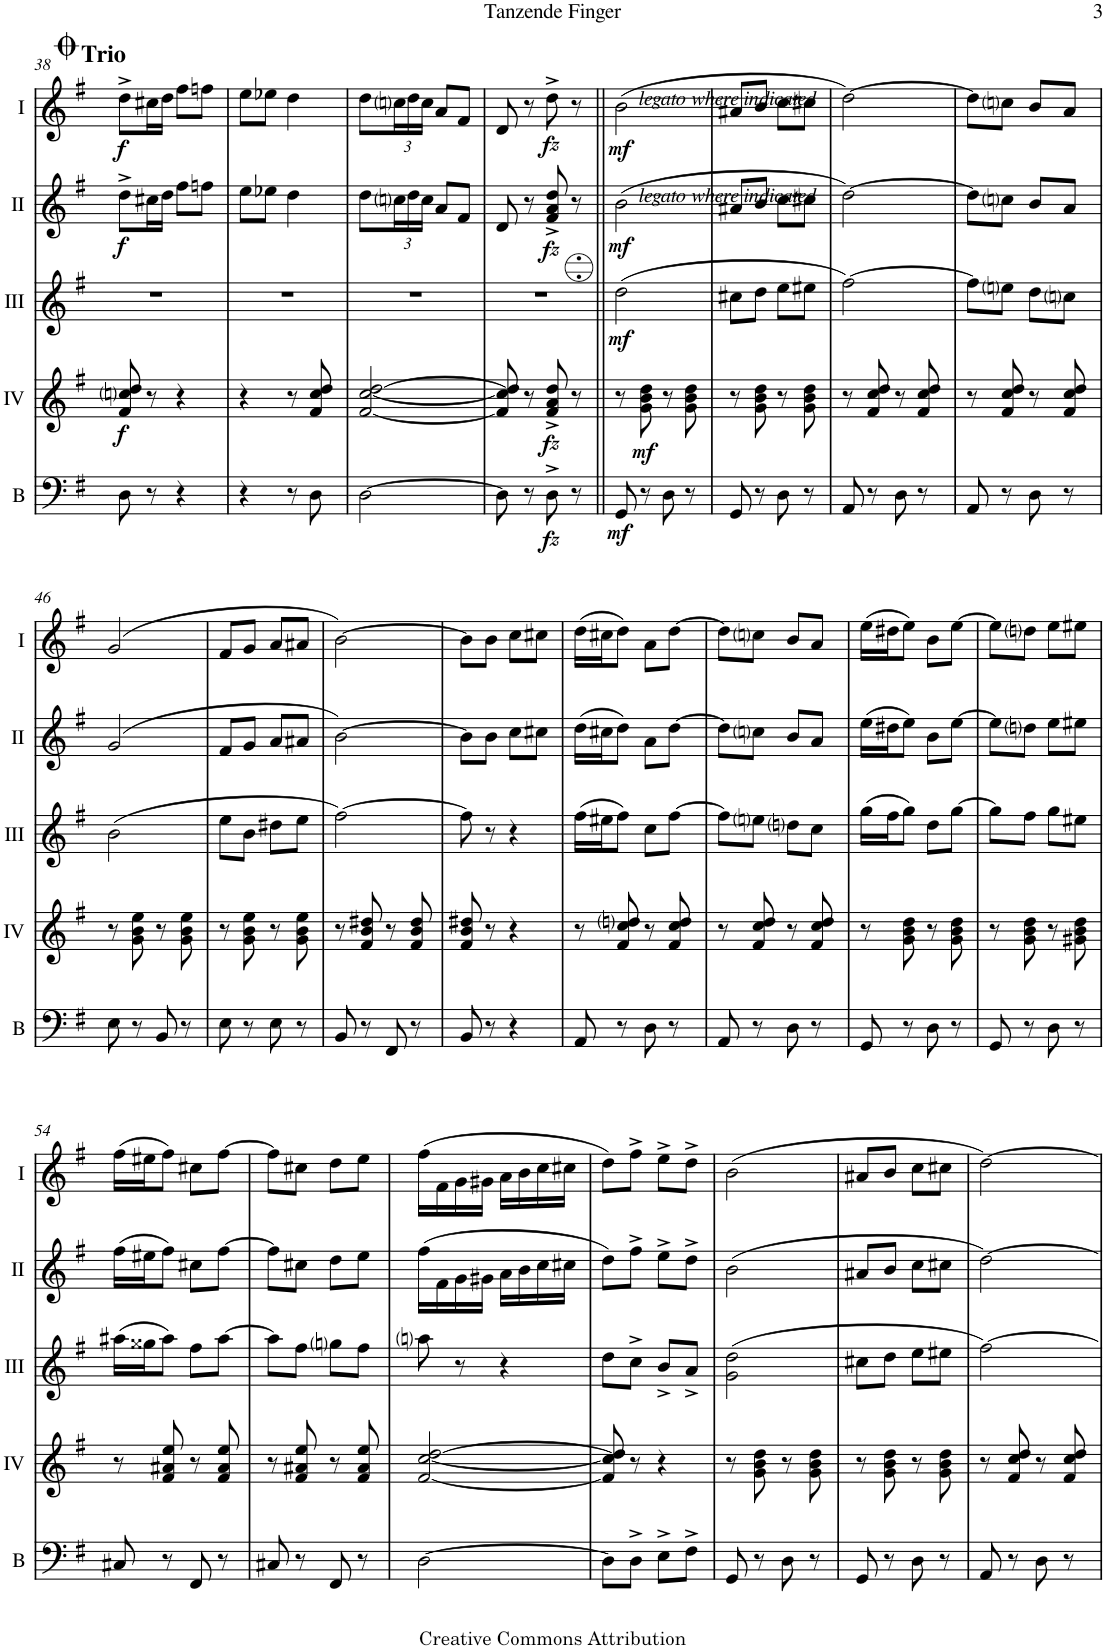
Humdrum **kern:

**kern	**dynam	**kern	**dynam	**kern	**dynam	**kern	**dynam	**kern	**dynam
*part5	*part5	*part4	*part4	*part3	*part3	*part2	*part2	*part1	*part1
*staff5	*staff5	*staff4	*staff4	*staff3	*staff3	*staff2	*staff2	*staff1	*staff1
*I"Bass	*	*I"Acc. 4	*	*I"Acc. 3	*	*I"Acc. 2	*	*I"Acc. 1	*
*I'B	*	*	*	*	*	*	*	*	*
!!LO:PB:g=z
*clefF4	*	*clefG2	*	*clefG2	*	*clefG2	*	*clefG2	*
*Trd7c12	*	*Trd7c12	*	*Trd7c12	*	*	*	*	*
*k[f#]	*	*k[f#]	*	*k[f#]	*	*k[f#]	*	*k[f#]	*
*M2/4	*	*M2/4	*	*M2/4	*	*M2/4	*	*M2/4	*
=38	=38	=38	=38	=38	=38	=38	=38	=38	=38
!	!	!	!	!	!	!	!	!LO:TX:a:B:t=Trio	!
!	!	!	!LO:DY:b	!	!	!	!LO:DY:b	!	!LO:DY:b
8D\	.	8f#/ 8ccni/ 8dd/	f	2r	.	8dd^\L	f	8dd^\L	f
8r	.	8r	.	.	.	16cc#X\L	.	16cc#X\L	.
.	.	.	.	.	.	16dd\JJ	.	16dd\JJ	.
4r	.	4r	.	.	.	8ff#\L	.	8ff#\L	.
.	.	.	.	.	.	8ffn\J	.	8ffn\J	.
=39	=39	=39	=39	=39	=39	=39	=39	=39	=39
4r	.	4r	.	2r	.	8ee\L	.	8ee\L	.
.	.	.	.	.	.	8ee-X\J	.	8ee-X\J	.
8r	.	8r	.	.	.	4dd\	.	4dd\	.
8D\	.	8f#/ 8cc/ 8dd/	.	.	.	.	.	.	.
=40	=40	=40	=40	=40	=40	=40	=40	=40	=40
[2D\	.	[2f#/ [2cc/ [2dd/	.	2r	.	8dd\L	.	8dd\L	.
*	*	*	*	*	*	*Xbrackettup	*	*Xbrackettup	*
.	.	.	.	.	.	24ccni\L	.	24ccni\L	.
.	.	.	.	.	.	24dd\	.	24dd\	.
.	.	.	.	.	.	24cc\JJ	.	24cc\JJ	.
.	.	.	.	.	.	8a/L	.	8a/L	.
.	.	.	.	.	.	8f#/J	.	8f#/J	.
=41	=41	=41	=41	=41	=41	=41	=41	=41	=41
8D\]	.	8f#/] 8cc/] 8dd/]	.	2r	.	8d/	.	8d/	.
8r	.	8r	.	.	.	8r	.	8r	.
!	!LO:DY:b	!	!LO:DY:b	!	!	!	!LO:DY:b	!	!LO:DY:b
8D^\	fz	8f#/^ 8a/^ 8dd/^	fz	.	.	8f#/^ 8a/^ 8dd/^	fz	8dd^\	fz
8r	.	8r	.	.	.	8r	.	8r	.
=42||	=42||	=42||	=42||	=42||	=42||	=42||	=42||	=42||	=42||
!	!	!	!	!	!	!	!	!LO:TX:b:i:t=legato where indicated	!
!	!	!	!	!	!	!LO:TX:b:i:t=legato where indicated	!	!	!
!	!LO:DY:b	!	!	!	!LO:DY:b	!	!LO:DY:b	!	!LO:DY:b
8GG/	mf	8r	.	(2dd\	mf	(2b\	mf	(2b\	mf
!	!	!	!LO:DY:b	!	!	!	!	!	!
8r	.	8g\ 8b\ 8dd\	mf	.	.	.	.	.	.
8D\	.	8r	.	.	.	.	.	.	.
8r	.	8g\ 8b\ 8dd\	.	.	.	.	.	.	.
=43	=43	=43	=43	=43	=43	=43	=43	=43	=43
8GG/	.	8r	.	8cc#X\L	.	8a#X/L	.	8a#X/L	.
8r	.	8g\ 8b\ 8dd\	.	8dd\J	.	8b/J	.	8b/J	.
8D\	.	8r	.	8ee\L	.	8cc\L	.	8cc\L	.
8r	.	8g\ 8b\ 8dd\	.	8ee#X\J	.	8cc#X\J	.	8cc#X\J	.
=44	=44	=44	=44	=44	=44	=44	=44	=44	=44
8AA/	.	8r	.	[2ff#\)	.	[2dd\)	.	[2dd\)	.
8r	.	8f#/ 8cc/ 8dd/	.	.	.	.	.	.	.
8D\	.	8r	.	.	.	.	.	.	.
8r	.	8f#/ 8cc/ 8dd/	.	.	.	.	.	.	.
=45	=45	=45	=45	=45	=45	=45	=45	=45	=45
8AA/	.	8r	.	8ff#\L]	.	8dd\L]	.	8dd\L]	.
8r	.	8f#/ 8cc/ 8dd/	.	8eeni\J	.	8ccni\J	.	8ccni\J	.
8D\	.	8r	.	8dd\L	.	8b/L	.	8b/L	.
8r	.	8f#/ 8cc/ 8dd/	.	8ccni\J	.	8a/J	.	8a/J	.
!!LO:LB:g=z
=46	=46	=46	=46	=46	=46	=46	=46	=46	=46
8E\	.	8r	.	(2b\	.	(2g/	.	(2g/	.
8r	.	8g\ 8b\ 8ee\	.	.	.	.	.	.	.
8BB/	.	8r	.	.	.	.	.	.	.
8r	.	8g\ 8b\ 8ee\	.	.	.	.	.	.	.
=47	=47	=47	=47	=47	=47	=47	=47	=47	=47
8E\	.	8r	.	8ee\L	.	8f#/L	.	8f#/L	.
8r	.	8g\ 8b\ 8ee\	.	8b\J	.	8g/J	.	8g/J	.
8E\	.	8r	.	8dd#X\L	.	8a/L	.	8a/L	.
8r	.	8g\ 8b\ 8ee\	.	8ee\J	.	8a#X/J	.	8a#X/J	.
=48	=48	=48	=48	=48	=48	=48	=48	=48	=48
8BB/	.	8r	.	[2ff#\)	.	[2b\)	.	[2b\)	.
8r	.	8f#/ 8b/ 8dd#X/	.	.	.	.	.	.	.
8FF#/	.	8r	.	.	.	.	.	.	.
8r	.	8f#/ 8b/ 8dd#/	.	.	.	.	.	.	.
=49	=49	=49	=49	=49	=49	=49	=49	=49	=49
8BB/	.	8f#/ 8b/ 8dd#X/	.	8ff#\]	.	8b\L]	.	8b\L]	.
8r	.	8r	.	8r	.	8b\J	.	8b\J	.
4r	.	4r	.	4r	.	8cc\L	.	8cc\L	.
.	.	.	.	.	.	8cc#X\J	.	8cc#X\J	.
=50	=50	=50	=50	=50	=50	=50	=50	=50	=50
8AA/	.	8r	.	(16ff#\LL	.	(16dd\LL	.	(16dd\LL	.
.	.	.	.	16ee#X\J	.	16cc#X\J	.	16cc#X\J	.
8r	.	8f#/ 8cc/ 8ddni/	.	8ff#\J)	.	8dd\J)	.	8dd\J)	.
8D\	.	8r	.	8cc\L	.	8a\L	.	8a\L	.
8r	.	8f#/ 8cc/ 8dd/	.	[8ff#\J	.	[8dd\J	.	[8dd\J	.
=51	=51	=51	=51	=51	=51	=51	=51	=51	=51
8AA/	.	8r	.	8ff#\L]	.	8dd\L]	.	8dd\L]	.
8r	.	8f#/ 8cc/ 8dd/	.	8eeni\J	.	8ccni\J	.	8ccni\J	.
8D\	.	8r	.	8ddni\L	.	8b/L	.	8b/L	.
8r	.	8f#/ 8cc/ 8dd/	.	8cc\J	.	8a/J	.	8a/J	.
=52	=52	=52	=52	=52	=52	=52	=52	=52	=52
8GG/	.	8r	.	(16gg\LL	.	(16ee\LL	.	(16ee\LL	.
.	.	.	.	16ff#\J	.	16dd#X\J	.	16dd#X\J	.
8r	.	8g\ 8b\ 8dd\	.	8gg\J)	.	8ee\J)	.	8ee\J)	.
8D\	.	8r	.	8dd\L	.	8b\L	.	8b\L	.
8r	.	8g\ 8b\ 8dd\	.	[8gg\J	.	[8ee\J	.	[8ee\J	.
=53	=53	=53	=53	=53	=53	=53	=53	=53	=53
8GG/	.	8r	.	8gg\L]	.	8ee\L]	.	8ee\L]	.
8r	.	8g\ 8b\ 8dd\	.	8ff#\J	.	8ddni\J	.	8ddni\J	.
8D\	.	8r	.	8gg\L	.	8ee\L	.	8ee\L	.
8r	.	8g#X\ 8b\ 8dd\	.	8ee#X\J	.	8ee#X\J	.	8ee#X\J	.
!!LO:LB:g=z
=54	=54	=54	=54	=54	=54	=54	=54	=54	=54
8C#X/	.	8r	.	(16aa#X\LL	.	(16ff#\LL	.	(16ff#\LL	.
.	.	.	.	16gg##X\J	.	16ee#X\J	.	16ee#X\J	.
8r	.	8f#/ 8a#X/ 8ee/	.	8aa#\J)	.	8ff#\J)	.	8ff#\J)	.
8FF#/	.	8r	.	8ff#\L	.	8cc#X\L	.	8cc#X\L	.
8r	.	8f#/ 8a#/ 8ee/	.	[8aa#\J	.	[8ff#\J	.	[8ff#\J	.
=55	=55	=55	=55	=55	=55	=55	=55	=55	=55
8C#X/	.	8r	.	8aa#\L]	.	8ff#\L]	.	8ff#\L]	.
8r	.	8f#/ 8a#X/ 8ee/	.	8ff#\J	.	8cc#X\J	.	8cc#X\J	.
8FF#/	.	8r	.	8ggni\L	.	8dd\L	.	8dd\L	.
8r	.	8f#/ 8a#/ 8ee/	.	8ff#\J	.	8ee\J	.	8ee\J	.
=56	=56	=56	=56	=56	=56	=56	=56	=56	=56
[2D\	.	[2f#/ [2cc/ [2dd/	.	8aani\	.	(16ff#\LL	.	(16ff#\LL	.
.	.	.	.	.	.	16f#\	.	16f#\	.
.	.	.	.	8r	.	16g\	.	16g\	.
.	.	.	.	.	.	16g#X\JJ	.	16g#X\JJ	.
.	.	.	.	4r	.	16a\LL	.	16a\LL	.
.	.	.	.	.	.	16b\	.	16b\	.
.	.	.	.	.	.	16cc\	.	16cc\	.
.	.	.	.	.	.	16cc#X\JJ	.	16cc#X\JJ	.
=57	=57	=57	=57	=57	=57	=57	=57	=57	=57
8D\L]	.	8f#/] 8cc/] 8dd/]	.	8dd\L	.	8dd\L)	.	8dd\L)	.
8D^\J	.	8r	.	8cc^\J	.	8ff#^\J	.	8ff#^\J	.
8E^\L	.	4r	.	8b^/L	.	8ee^\L	.	8ee^\L	.
8F#^\J	.	.	.	8a^/J	.	8dd^\J	.	8dd^\J	.
=58	=58	=58	=58	=58	=58	=58	=58	=58	=58
8GG/	.	8r	.	(2g\ 2dd\	.	(2b\	.	(2b\	.
8r	.	8g\ 8b\ 8dd\	.	.	.	.	.	.	.
8D\	.	8r	.	.	.	.	.	.	.
8r	.	8g\ 8b\ 8dd\	.	.	.	.	.	.	.
=59	=59	=59	=59	=59	=59	=59	=59	=59	=59
8GG/	.	8r	.	8cc#X\L	.	8a#X/L	.	8a#X/L	.
8r	.	8g\ 8b\ 8dd\	.	8dd\J	.	8b/J	.	8b/J	.
8D\	.	8r	.	8ee\L	.	8cc\L	.	8cc\L	.
8r	.	8g\ 8b\ 8dd\	.	8ee#X\J	.	8cc#X\J	.	8cc#X\J	.
=60	=60	=60	=60	=60	=60	=60	=60	=60	=60
8AA/	.	8r	.	[2ff#\)	.	[2dd\)	.	[2dd\)	.
8r	.	8f#/ 8cc/ 8dd/	.	.	.	.	.	.	.
8D\	.	8r	.	.	.	.	.	.	.
8r	.	8f#/ 8cc/ 8dd/	.	.	.	.	.	.	.
=	=	=	=	=	=	=	=	=	=
*-	*-	*-	*-	*-	*-	*-	*-	*-	*-
